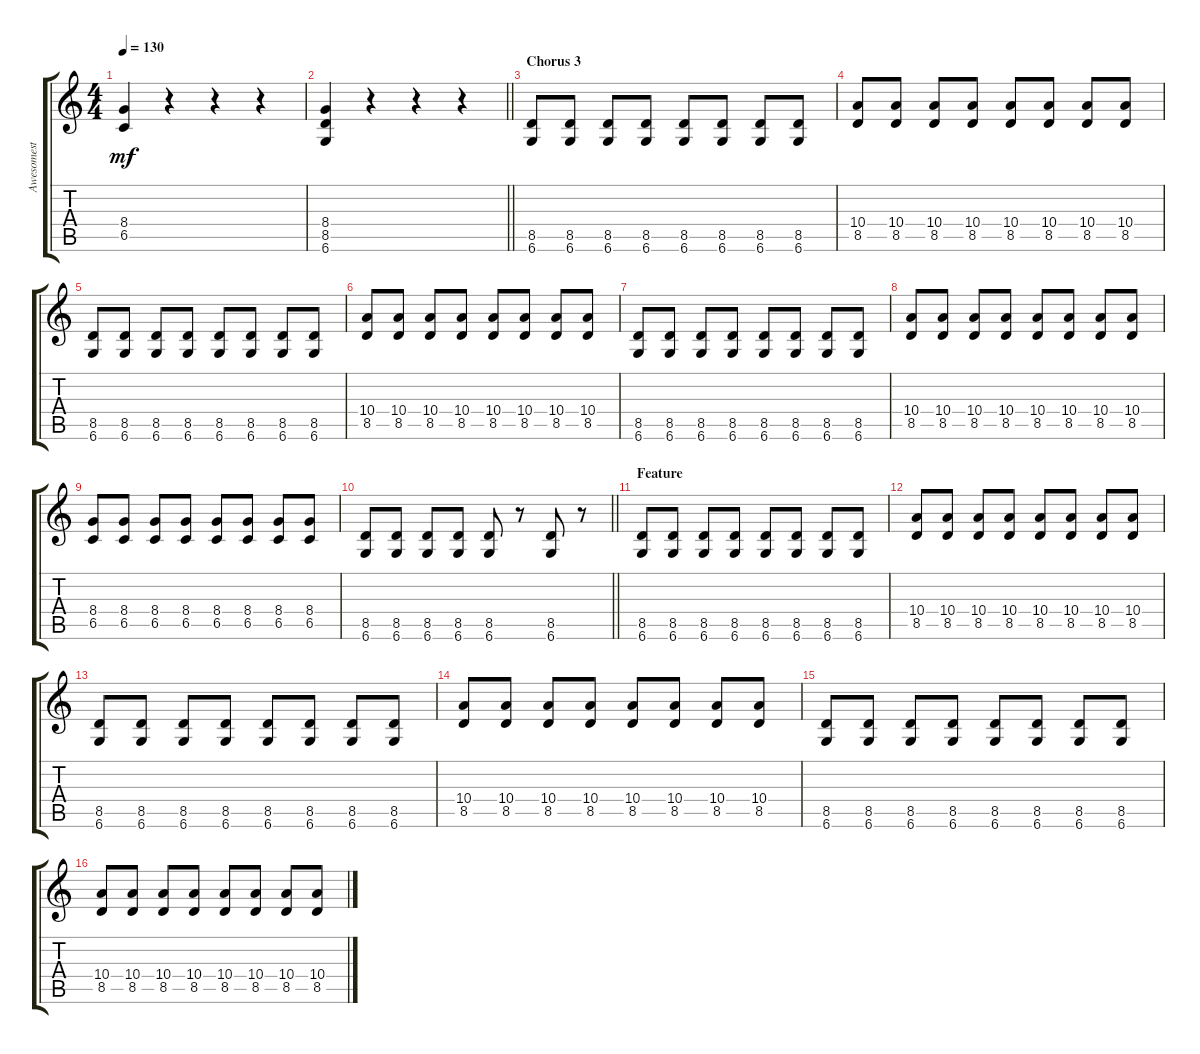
\track ("Awesomest Kid EVER.............." "Awesomest ") {instrument distortionguitar}
\staff {score tabs}
\tuning (Db4 Ab3 E3 B2 Gb2 Db2) {hide}
\ts (4 4)
\tempo 130
\clef g2
\ks c
(8.4 6.5).4{dy mf} r.4 r.4 r.4 |
\barLineRight lightlight
(8.4 8.5 6.6).4 r.4 r.4 r.4 |
\section ("" "Chorus 3")
(8.5 6.6).8 (8.5 6.6).8 (8.5 6.6).8 (8.5 6.6).8 (8.5 6.6).8 (8.5 6.6).8 (8.5 6.6).8 (8.5 6.6).8 |
(10.4 8.5).8 (10.4 8.5).8 (10.4 8.5).8 (10.4 8.5).8 (10.4 8.5).8 (10.4 8.5).8 (10.4 8.5).8 (10.4 8.5).8 |
(8.5 6.6).8 (8.5 6.6).8 (8.5 6.6).8 (8.5 6.6).8 (8.5 6.6).8 (8.5 6.6).8 (8.5 6.6).8 (8.5 6.6).8 |
(10.4 8.5).8 (10.4 8.5).8 (10.4 8.5).8 (10.4 8.5).8 (10.4 8.5).8 (10.4 8.5).8 (10.4 8.5).8 (10.4 8.5).8 |
(8.5 6.6).8 (8.5 6.6).8 (8.5 6.6).8 (8.5 6.6).8 (8.5 6.6).8 (8.5 6.6).8 (8.5 6.6).8 (8.5 6.6).8 |
(10.4 8.5).8 (10.4 8.5).8 (10.4 8.5).8 (10.4 8.5).8 (10.4 8.5).8 (10.4 8.5).8 (10.4 8.5).8 (10.4 8.5).8 |
(8.4 6.5).8 (8.4 6.5).8 (8.4 6.5).8 (8.4 6.5).8 (8.4 6.5).8 (8.4 6.5).8 (8.4 6.5).8 (8.4 6.5).8 |
\barLineRight lightlight
(8.5 6.6).8 (8.5 6.6).8 (8.5 6.6).8 (8.5 6.6).8 (8.5 6.6).8 r.8 (8.5 6.6).8 r.8 |
\section ("" "Feature")
(8.5 6.6).8 (8.5 6.6).8 (8.5 6.6).8 (8.5 6.6).8 (8.5 6.6).8 (8.5 6.6).8 (8.5 6.6).8 (8.5 6.6).8 |
(10.4 8.5).8 (10.4 8.5).8 (10.4 8.5).8 (10.4 8.5).8 (10.4 8.5).8 (10.4 8.5).8 (10.4 8.5).8 (10.4 8.5).8 |
(8.5 6.6).8 (8.5 6.6).8 (8.5 6.6).8 (8.5 6.6).8 (8.5 6.6).8 (8.5 6.6).8 (8.5 6.6).8 (8.5 6.6).8 |
(10.4 8.5).8 (10.4 8.5).8 (10.4 8.5).8 (10.4 8.5).8 (10.4 8.5).8 (10.4 8.5).8 (10.4 8.5).8 (10.4 8.5).8 |
(8.5 6.6).8 (8.5 6.6).8 (8.5 6.6).8 (8.5 6.6).8 (8.5 6.6).8 (8.5 6.6).8 (8.5 6.6).8 (8.5 6.6).8 |
(10.4 8.5).8 (10.4 8.5).8 (10.4 8.5).8 (10.4 8.5).8 (10.4 8.5).8 (10.4 8.5).8 (10.4 8.5).8 (10.4 8.5).8
